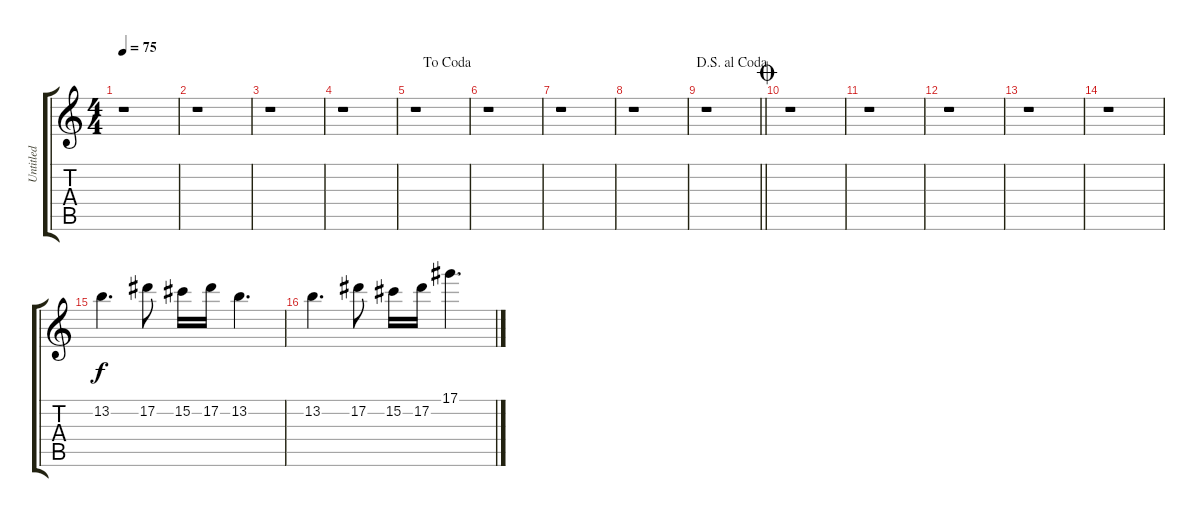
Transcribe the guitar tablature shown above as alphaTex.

\track ("Untitled" "Untitled") {instrument distortionguitar}
\staff {score tabs}
\tuning (Eb4 Bb3 Gb3 Db3 Ab2 Eb2) {hide}
\ts (4 4)
\tempo 75
\clef g2
\ks c
r.1{dy f} |
r.1 |
r.1 |
r.1 |
\jump dacoda
r.1 |
r.1 |
r.1 |
r.1 |
\jump dalsegnoalcoda
\barLineRight lightlight
r.1 |
\jump coda
r.1 |
r.1 |
r.1 |
r.1 |
r.1 |
13.2.4{d} 17.2.8 15.2.16 17.2.16 13.2.4{d} |
13.2.4{d} 17.2.8 15.2.16 17.2.16 17.1.4{d}
